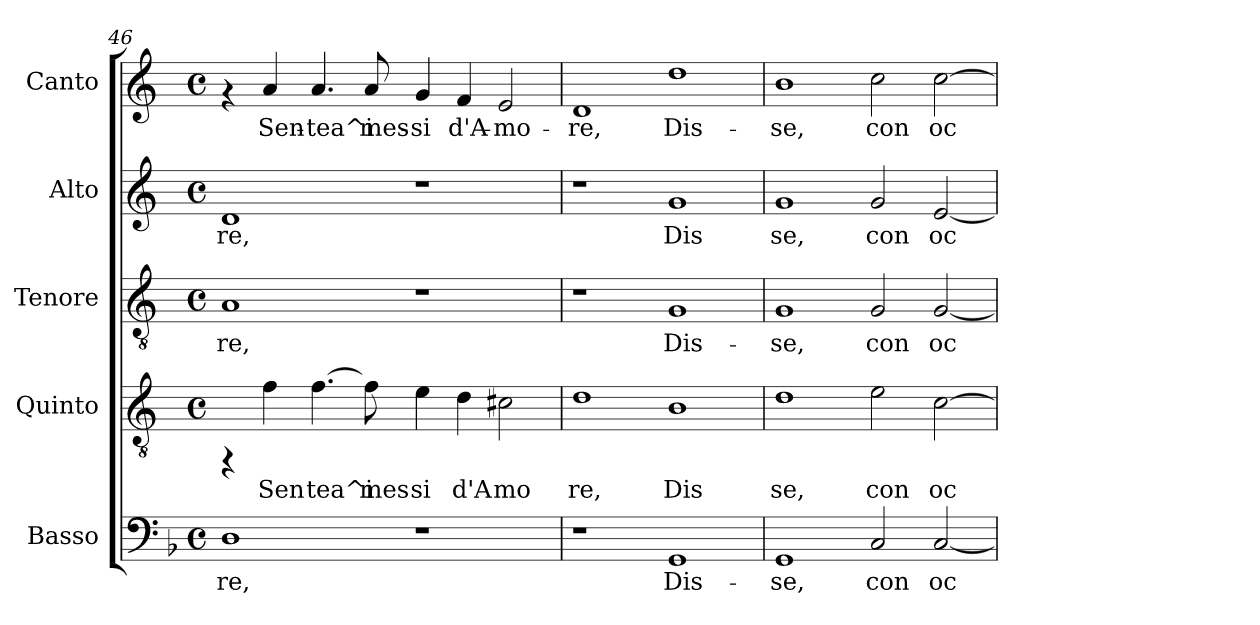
**kern	**text	**kern	**text	**kern	**text	**kern	**text	**kern	**text
*part5	*part5	*part4	*part4	*part3	*part3	*part2	*part2	*part1	*part1
*staff5	*staff5	*staff4	*staff4	*staff3	*staff3	*staff2	*staff2	*staff1	*staff1
*I"Basso	*	*I"Quinto	*	*I"Tenore	*	*I"Alto	*	*I"Canto	*
*I'Basso	*	*I'Quinto	*	*I'Tenore	*	*I'Alto	*	*I'Canto	*
*clefF4	*	*clefGv2	*	*clefGv2	*	*clefG2	*	*clefG2	*
*	*	*ITrd-3c-5	*	*ITrd-3c-5	*	*ITrd-3c-5	*	*ITrd-3c-5	*
*k[b-]	*	*k[b-]	*	*k[b-]	*	*k[b-]	*	*k[b-]	*
*F:	*	*F:	*	*F:	*	*F:	*	*F:	*
*M4/4	*	*M4/4	*	*M4/4	*	*M4/4	*	*M4/4	*
*met(c)	*	*met(c)	*	*met(c)	*	*met(c)	*	*met(c)	*
=46	=46	=46	=46	=46	=46	=46	=46	=46	=46
!	!LO:LY:b:cj	!	!	!	!LO:LY:b:cj	!	!LO:LY:b:cj	!	!
1D	-re,	4rFF	.	1d	-re,	1g	re,	4rf	.
!	!	!	!LO:LY:b:cj	!	!	!	!	!	!LO:LY:a:cj
.	.	4b-\	Sen	.	.	.	.	4dd/	Sen-
!	!	!	!LO:LY:b:cj	!	!	!	!	!	!LO:LY:a:cj
.	.	[<4.b-\	tea^i	.	.	.	.	4.dd/	-tea^i
!	!	!	!LO:LY:b:cj	!	!	!	!	!	!LO:LY:a:cj
.	.	8b-\]	mes	.	.	.	.	8dd/	mes-
!	!	!	!LO:LY:b:cj	!	!	!	!	!	!LO:LY:a:cj
1r	.	4a\	si	1r	.	1r	.	4cc/	-si
!	!	!	!LO:LY:b:cj	!	!	!	!	!	!LO:LY:a:cj
.	.	4g\	d'A	.	.	.	.	4b-/	d'A-
!	!	!	!LO:LY:b:cj	!	!	!	!	!	!LO:LY:a:cj
.	.	2f#X\	mo	.	.	.	.	2a/	-mo-
=47	=47	=47	=47	=47	=47	=47	=47	=47	=47
!	!	!	!LO:LY:b:cj	!	!	!	!	!	!LO:LY:a:cj
1r	.	1g	re,	1r	.	1r	.	1g	-re,
!	!LO:LY:b:cj	!	!LO:LY:b:cj	!	!LO:LY:b:cj	!	!LO:LY:b:cj	!	!LO:LY:a:cj
1GG	Dis-	1e	Dis	1c	Dis-	1cc	Dis	1gg	Dis-
=48	=48	=48	=48	=48	=48	=48	=48	=48	=48
!	!LO:LY:b:cj	!	!LO:LY:b:cj	!	!LO:LY:b:cj	!	!LO:LY:b:cj	!	!LO:LY:a:cj
1GG	-se,	1g	se,	1c	-se,	1cc	se,	1ee	-se,
!	!LO:LY:b:cj	!	!LO:LY:b:cj	!	!LO:LY:b:cj	!	!LO:LY:b:cj	!	!LO:LY:a:cj
2C/	con	2a\	con	2c/	con	2cc/	con	2ff\	con
!	!LO:LY:b:cj	!	!LO:LY:b:cj	!	!LO:LY:b:cj	!	!LO:LY:b:cj	!	!LO:LY:a:cj
[<2C/	oc-	[>2f\	oc	[<2c/	oc-	[<2a/	oc	[>2ff\	oc-
=	=	=	=	=	=	=	=	=	=
*-	*-	*-	*-	*-	*-	*-	*-	*-	*-
